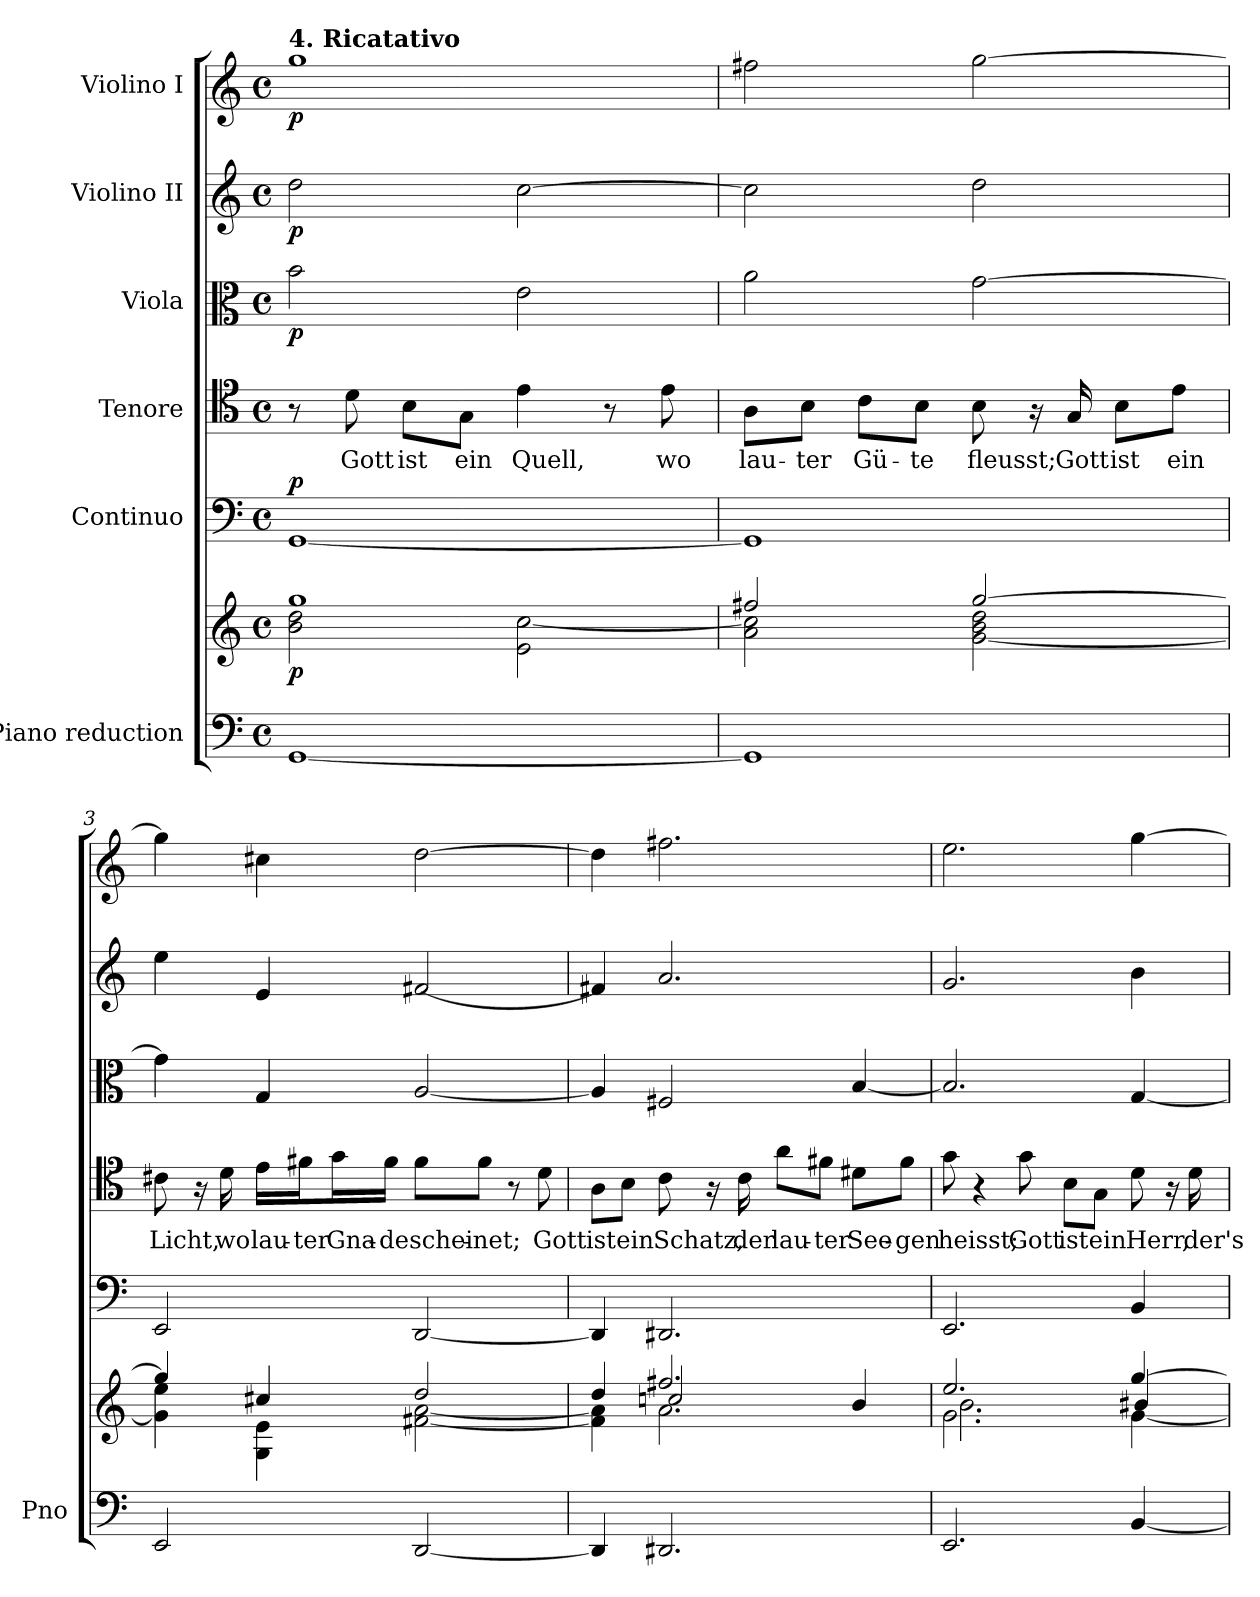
**kern	**kern	**dynam	**kern	**dynam	**kern	**text	**kern	**dynam	**kern	**dynam	**kern	**dynam
*part6	*part6	*part6	*part5	*part5	*part4	*part4	*part3	*part3	*part2	*part2	*part1	*part1
*staff7	*staff6	*staff6/7	*staff5	*staff5	*staff4	*staff4	*staff3	*staff3	*staff2	*staff2	*staff1	*staff1
*I"Piano reduction	*	*	*I"Continuo	*	*I"Tenore	*	*I"Viola	*	*I"Violino II	*	*I"Violino I	*
*I'Pno	*	*	*	*	*	*	*	*	*	*	*	*
*clefF4	*clefG2	*	*clefF4	*	*clefC4	*	*clefC3	*	*clefG2	*	*clefG2	*
*k[]	*k[]	*	*k[]	*	*k[]	*	*k[]	*	*k[]	*	*k[]	*
*M4/4	*M4/4	*	*M4/4	*	*M4/4	*	*M4/4	*	*M4/4	*	*M4/4	*
*met(c)	*met(c)	*	*met(c)	*	*met(c)	*	*met(c)	*	*met(c)	*	*met(c)	*
=1	=1	=1	=1	=1	=1	=1	=1	=1	=1	=1	=1	=1
*	*^	*	*	*	*	*	*	*	*	*	*	*
!	!	!	!	!	!	!	!	!	!	!	!	!LO:TX:a:B:t=4. Ricatativo	!
!	!	!	!LO:DY:b	!	!LO:DY:a	!	!	!	!LO:DY:b	!	!LO:DY:b	!	!LO:DY:b
[1GG	1gg	2b\ 2dd\	p	[1GG	p	8r	.	2b\	p	2dd\	p	1gg	p
!	!	!	!	!	!	!	!LO:LY:b	!	!	!	!	!	!
.	.	.	.	.	.	8d\	Gott	.	.	.	.	.	.
!	!	!	!	!	!	!	!LO:LY:b	!	!	!	!	!	!
.	.	.	.	.	.	8B\L	ist	.	.	.	.	.	.
!	!	!	!	!	!	!	!LO:LY:b	!	!	!	!	!	!
.	.	.	.	.	.	8G\J	ein	.	.	.	.	.	.
!	!	!	!	!	!	!	!LO:LY:b	!	!	!	!	!	!
.	.	2e\ [2cc\	.	.	.	4e\	Quell,	2e\	.	[2cc\	.	.	.
.	.	.	.	.	.	8r	.	.	.	.	.	.	.
!	!	!	!	!	!	!	!LO:LY:b	!	!	!	!	!	!
.	.	.	.	.	.	8e\	wo	.	.	.	.	.	.
=2	=2	=2	=2	=2	=2	=2	=2	=2	=2	=2	=2	=2	=2
!	!	!	!	!	!	!	!LO:LY:b	!	!	!	!	!	!
1GG]	2ff#X/	2a\ 2cc\]	.	1GG]	.	8A\L	lau-	2a\	.	2cc\]	.	2ff#X\	.
!	!	!	!	!	!	!	!LO:LY:b	!	!	!	!	!	!
.	.	.	.	.	.	8B\J	-ter	.	.	.	.	.	.
!	!	!	!	!	!	!	!LO:LY:b	!	!	!	!	!	!
.	.	.	.	.	.	8c\L	Gü-	.	.	.	.	.	.
!	!	!	!	!	!	!	!LO:LY:b	!	!	!	!	!	!
.	.	.	.	.	.	8B\J	-te	.	.	.	.	.	.
!	!	!	!	!	!	!	!LO:LY:b	!	!	!	!	!	!
.	[2gg/	[2g\ 2b\ 2dd\	.	.	.	8B\	fleusst;	[2g\	.	2dd\	.	[2gg\	.
.	.	.	.	.	.	16r	.	.	.	.	.	.	.
!	!	!	!	!	!	!	!LO:LY:b	!	!	!	!	!	!
.	.	.	.	.	.	16G/	Gott	.	.	.	.	.	.
!	!	!	!	!	!	!	!LO:LY:b	!	!	!	!	!	!
.	.	.	.	.	.	8B\L	ist	.	.	.	.	.	.
!	!	!	!	!	!	!	!LO:LY:b	!	!	!	!	!	!
.	.	.	.	.	.	8e\J	ein	.	.	.	.	.	.
=3	=3	=3	=3	=3	=3	=3	=3	=3	=3	=3	=3	=3	=3
!	!	!	!	!	!	!	!LO:LY:b	!	!	!	!	!	!
2EE/	4gg/]	4g\] 4ee\	.	2EE/	.	8c#X\	Licht,	4g\]	.	4ee\	.	4gg\]	.
.	.	.	.	.	.	16r	.	.	.	.	.	.	.
!	!	!	!	!	!	!	!LO:LY:b	!	!	!	!	!	!
.	.	.	.	.	.	16d\	wo	.	.	.	.	.	.
!	!	!	!	!	!	!	!LO:LY:b	!	!	!	!	!	!
.	4cc#X/	4G\ 4e\	.	.	.	16e\LL	lau-	4G/	.	4e/	.	4cc#X\	.
!	!	!	!	!	!	!	!LO:LY:b	!	!	!	!	!	!
.	.	.	.	.	.	16f#X\J	-ter	.	.	.	.	.	.
!	!	!	!	!	!	!	!LO:LY:b	!	!	!	!	!	!
.	.	.	.	.	.	16g\L	Gna-	.	.	.	.	.	.
!	!	!	!	!	!	!	!LO:LY:b	!	!	!	!	!	!
.	.	.	.	.	.	16f#\JJ	-de	.	.	.	.	.	.
!	!	!	!	!	!	!	!LO:LY:b	!	!	!	!	!	!
[2DD/	2dd/	[2f#X\ [2a\	.	[2DD/	.	8f#\L	schei-	[2A/	.	[2f#X/	.	[2dd\	.
!	!	!	!	!	!	!	!LO:LY:b	!	!	!	!	!	!
.	.	.	.	.	.	8f#\J	-net;	.	.	.	.	.	.
.	.	.	.	.	.	8r	.	.	.	.	.	.	.
!	!	!	!	!	!	!	!LO:LY:b	!	!	!	!	!	!
.	.	.	.	.	.	8d\	Gott	.	.	.	.	.	.
!!LO:LB:g=z
=4	=4	=4	=4	=4	=4	=4	=4	=4	=4	=4	=4	=4	=4
*	*	*^	*	*	*	*	*	*	*	*	*	*	*
!	!	!	!	!	!	!	!	!LO:LY:b	!	!	!	!	!	!
4DD/]	4dd/	4f#\] 4a\]	4ryy	.	4DD/]	.	8A\L	ist	4A/]	.	4f#X/]	.	4dd\]	.
!	!	!	!	!	!	!	!	!LO:LY:b	!	!	!	!	!	!
.	.	.	.	.	.	.	8B\J	ein	.	.	.	.	.	.
!	!	!	!	!	!	!	!	!LO:LY:b	!	!	!	!	!	!
2.DD#X/	2.ff#X/	2.a\	2ccn/	.	2.DD#X/	.	8c\	Schatz,	2F#X/	.	2.a/	.	2.ff#X\	.
.	.	.	.	.	.	.	16r	.	.	.	.	.	.	.
!	!	!	!	!	!	!	!	!LO:LY:b	!	!	!	!	!	!
.	.	.	.	.	.	.	16c\	der	.	.	.	.	.	.
!	!	!	!	!	!	!	!	!LO:LY:b	!	!	!	!	!	!
.	.	.	.	.	.	.	8a\L	lau-	.	.	.	.	.	.
!	!	!	!	!	!	!	!	!LO:LY:b	!	!	!	!	!	!
.	.	.	.	.	.	.	8f#X\J	-ter	.	.	.	.	.	.
!	!	!	!	!	!	!	!	!LO:LY:b	!	!	!	!	!	!
.	.	.	4b/	.	.	.	8d#X\L	See-	[4B/	.	.	.	.	.
!	!	!	!	!	!	!	!	!LO:LY:b	!	!	!	!	!	!
.	.	.	.	.	.	.	8f#\J	-gen	.	.	.	.	.	.
=5	=5	=5	=5	=5	=5	=5	=5	=5	=5	=5	=5	=5	=5	=5
!	!	!	!	!	!	!	!	!LO:LY:b	!	!	!	!	!	!
2.EE/	2.ee/	2.g\	2.b\	.	2.EE/	.	8g\	heisst;	2.B/]	.	2.g/	.	2.ee\	.
.	.	.	.	.	.	.	4r	.	.	.	.	.	.	.
!	!	!	!	!	!	!	!	!LO:LY:b	!	!	!	!	!	!
.	.	.	.	.	.	.	8g\	Gott	.	.	.	.	.	.
!	!	!	!	!	!	!	!	!LO:LY:b	!	!	!	!	!	!
.	.	.	.	.	.	.	8B\L	ist	.	.	.	.	.	.
!	!	!	!	!	!	!	!	!LO:LY:b	!	!	!	!	!	!
.	.	.	.	.	.	.	8G\J	ein	.	.	.	.	.	.
!	!	!	!	!	!	!	!	!LO:LY:b	!	!	!	!	!	!
[4BB/	[4gg/	[4g\	4b#X/	.	4BB/	.	8d\	Herr,	[4G/	.	4b\	.	[4gg\	.
.	.	.	.	.	.	.	16r	.	.	.	.	.	.	.
!	!	!	!	!	!	!	!	!LO:LY:b	!	!	!	!	!	!
.	.	.	.	.	.	.	16d\	der's	.	.	.	.	.	.
*	*v	*v	*v	*	*	*	*	*	*	*	*	*	*	*
=	=	=	=	=	=	=	=	=	=	=	=	=
*-	*-	*-	*-	*-	*-	*-	*-	*-	*-	*-	*-	*-
